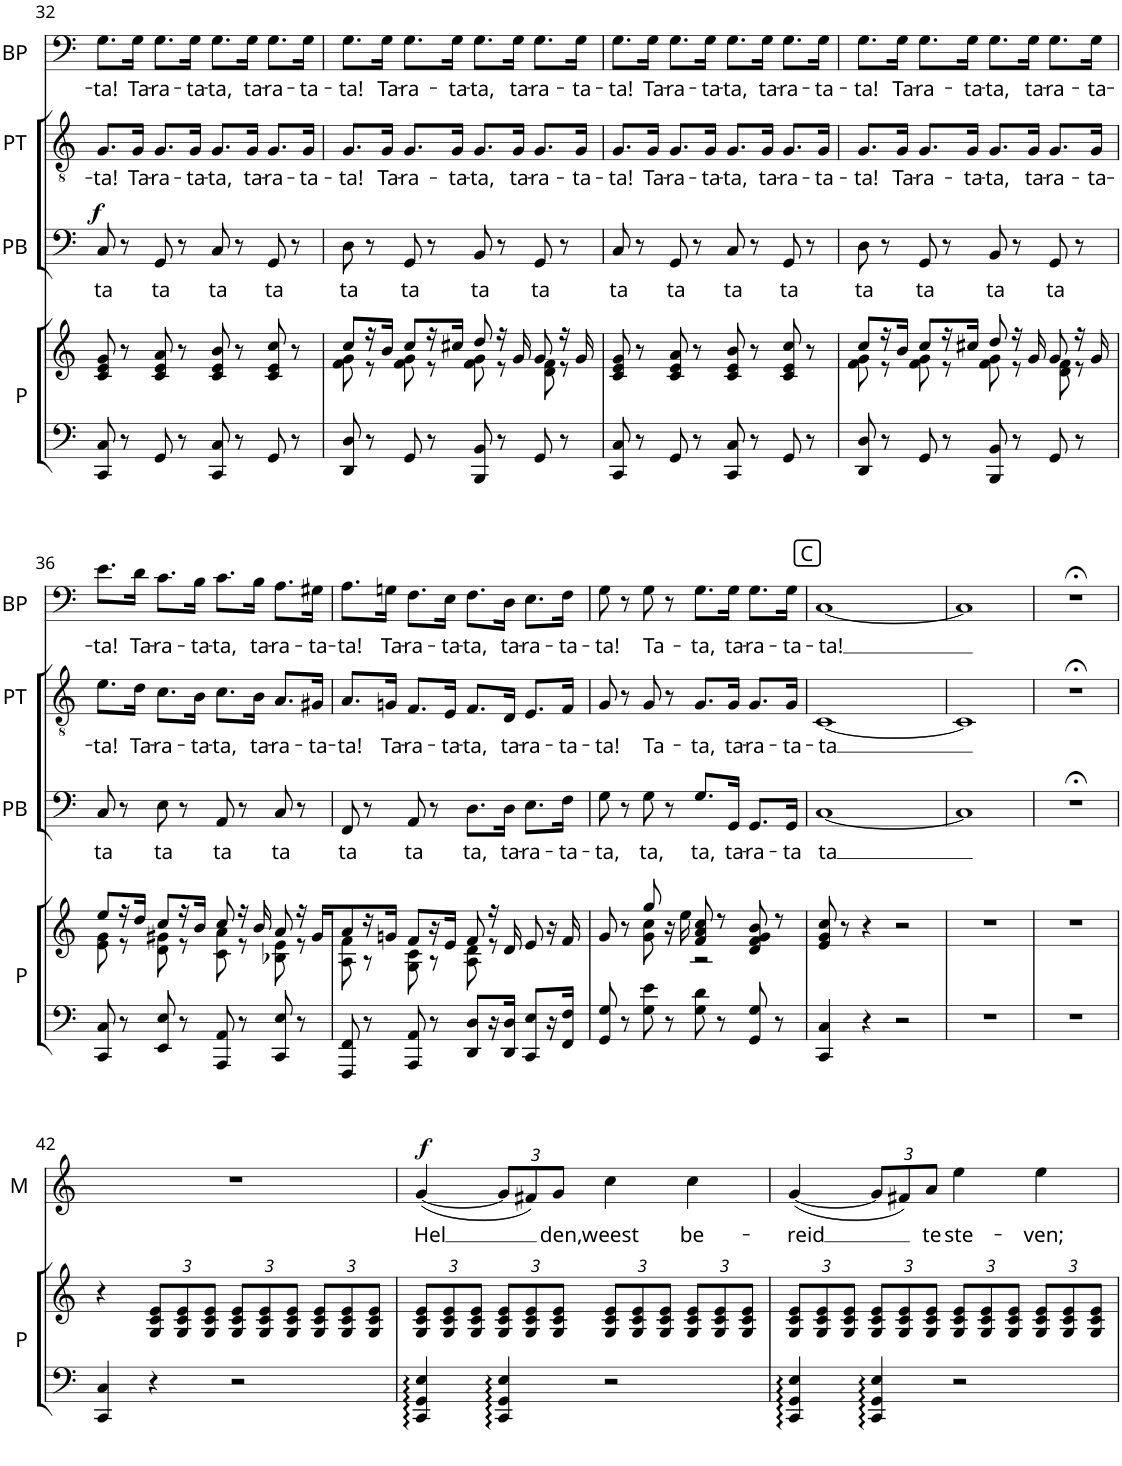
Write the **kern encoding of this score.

**kern	**kern	**kern	**text	**dynam	**kern	**text	**kern	**text	**kern	**text	**dynam
*part5	*part5	*part4	*part4	*part4	*part3	*part3	*part2	*part2	*part1	*part1	*part1
*staff6	*staff5	*staff4	*staff4	*staff4	*staff3	*staff3	*staff2	*staff2	*staff1	*staff1	*staff1
*I"Piano	*	*I"Politie Bas	*	*	*I"Politie Tenor	*	*I"Politie Brigadier	*	*I"Mabel	*	*
*I'P	*	*I'PB	*	*	*I'PT	*	*	*	*I'M	*	*
!!LO:PB:g=z
*clefF4	*clefG2	*clefF4	*	*	*clefGv2	*	*clefF4	*	*clefG2	*	*
*	*	*	*	*	*Trd8c14	*	*Trd4c7	*	*	*	*
*k[]	*k[]	*k[]	*	*	*k[]	*	*k[]	*	*k[]	*	*
*M4/4	*M4/4	*M4/4	*	*	*M4/4	*	*M4/4	*	*M4/4	*	*
*met(c)	*met(c)	*met(c)	*	*	*met(c)	*	*met(c)	*	*met(c)	*	*
=32	=32	=32	=32	=32	=32	=32	=32	=32	=32	=32	=32
!	!	!	!LO:LY:b	!LO:DY:a	!	!LO:LY:b	!	!LO:LY:b	!	!	!
8CC/ 8C/	8c/ 8e/ 8g/	8C/	ta	f	8.G/L	-ta!	8.G\L	-ta!	1r	.	.
8r	8r	8r	.	.	.	.	.	.	.	.	.
!	!	!	!	!	!	!LO:LY:b	!	!LO:LY:b	!	!	!
.	.	.	.	.	16G/Jk	Ta-	16G\Jk	Ta-	.	.	.
!	!	!	!LO:LY:b	!	!	!LO:LY:b	!	!LO:LY:b	!	!	!
8GG/	8c/ 8e/ 8a/	8GG/	ta	.	8.G/L	-ra-	8.G\L	-ra-	.	.	.
8r	8r	8r	.	.	.	.	.	.	.	.	.
!	!	!	!	!	!	!LO:LY:b	!	!LO:LY:b	!	!	!
.	.	.	.	.	16G/Jk	-ta-	16G\Jk	-ta-	.	.	.
!	!	!	!LO:LY:b	!	!	!LO:LY:b	!	!LO:LY:b	!	!	!
8CC/ 8C/	8c/ 8e/ 8b/	8C/	ta	.	8.G/L	-ta,	8.G\L	-ta,	.	.	.
8r	8r	8r	.	.	.	.	.	.	.	.	.
!	!	!	!	!	!	!LO:LY:b	!	!LO:LY:b	!	!	!
.	.	.	.	.	16G/Jk	ta-	16G\Jk	ta-	.	.	.
!	!	!	!LO:LY:b	!	!	!LO:LY:b	!	!LO:LY:b	!	!	!
8GG/	8c/ 8e/ 8cc/	8GG/	ta	.	8.G/L	-ra-	8.G\L	-ra-	.	.	.
8r	8r	8r	.	.	.	.	.	.	.	.	.
!	!	!	!	!	!	!LO:LY:b	!	!LO:LY:b	!	!	!
.	.	.	.	.	16G/Jk	-ta-	16G\Jk	-ta-	.	.	.
=33	=33	=33	=33	=33	=33	=33	=33	=33	=33	=33	=33
*	*^	*	*	*	*	*	*	*	*	*	*
!	!	!	!	!LO:LY:b	!	!	!LO:LY:b	!	!LO:LY:b	!	!	!
8DD/ 8D/	8cc/L	8f\ 8g\	8D\	ta	.	8.G/L	-ta!	8.G\L	-ta!	1r	.	.
8r	16r	8r	8r	.	.	.	.	.	.	.	.	.
!	!	!	!	!	!	!	!LO:LY:b	!	!LO:LY:b	!	!	!
.	16b/JJ	.	.	.	.	16G/Jk	Ta-	16G\Jk	Ta-	.	.	.
!	!	!	!	!LO:LY:b	!	!	!LO:LY:b	!	!LO:LY:b	!	!	!
8GG/	8cc/L	8f\ 8g\	8GG/	ta	.	8.G/L	-ra-	8.G\L	-ra-	.	.	.
8r	16r	8r	8r	.	.	.	.	.	.	.	.	.
!	!	!	!	!	!	!	!LO:LY:b	!	!LO:LY:b	!	!	!
.	16cc#X/JL	.	.	.	.	16G/Jk	-ta-	16G\Jk	-ta-	.	.	.
!	!	!	!	!LO:LY:b	!	!	!LO:LY:b	!	!LO:LY:b	!	!	!
8BBB/ 8BB/	8dd/	8f\ 8g\	8BB/	ta	.	8.G/L	-ta,	8.G\L	-ta,	.	.	.
8r	16r	8r	8r	.	.	.	.	.	.	.	.	.
!	!	!	!	!	!	!	!LO:LY:b	!	!LO:LY:b	!	!	!
.	16g/	.	.	.	.	16G/Jk	ta-	16G\Jk	ta-	.	.	.
!	!	!	!	!LO:LY:b	!	!	!LO:LY:b	!	!LO:LY:b	!	!	!
8GG/	8g/	8d\ 8f\	8GG/	ta	.	8.G/L	-ra-	8.G\L	-ra-	.	.	.
8r	16r	8r	8r	.	.	.	.	.	.	.	.	.
!	!	!	!	!	!	!	!LO:LY:b	!	!LO:LY:b	!	!	!
.	16g/	.	.	.	.	16G/Jk	-ta-	16G\Jk	-ta-	.	.	.
*	*v	*v	*	*	*	*	*	*	*	*	*	*
=34	=34	=34	=34	=34	=34	=34	=34	=34	=34	=34	=34
!	!	!	!LO:LY:b	!	!	!LO:LY:b	!	!LO:LY:b	!	!	!
8CC/ 8C/	8c/ 8e/ 8g/	8C/	ta	.	8.G/L	-ta!	8.G\L	-ta!	1r	.	.
8r	8r	8r	.	.	.	.	.	.	.	.	.
!	!	!	!	!	!	!LO:LY:b	!	!LO:LY:b	!	!	!
.	.	.	.	.	16G/Jk	Ta-	16G\Jk	Ta-	.	.	.
!	!	!	!LO:LY:b	!	!	!LO:LY:b	!	!LO:LY:b	!	!	!
8GG/	8c/ 8e/ 8a/	8GG/	ta	.	8.G/L	-ra-	8.G\L	-ra-	.	.	.
8r	8r	8r	.	.	.	.	.	.	.	.	.
!	!	!	!	!	!	!LO:LY:b	!	!LO:LY:b	!	!	!
.	.	.	.	.	16G/Jk	-ta-	16G\Jk	-ta-	.	.	.
!	!	!	!LO:LY:b	!	!	!LO:LY:b	!	!LO:LY:b	!	!	!
8CC/ 8C/	8c/ 8e/ 8b/	8C/	ta	.	8.G/L	-ta,	8.G\L	-ta,	.	.	.
8r	8r	8r	.	.	.	.	.	.	.	.	.
!	!	!	!	!	!	!LO:LY:b	!	!LO:LY:b	!	!	!
.	.	.	.	.	16G/Jk	ta-	16G\Jk	ta-	.	.	.
!	!	!	!LO:LY:b	!	!	!LO:LY:b	!	!LO:LY:b	!	!	!
8GG/	8c/ 8e/ 8cc/	8GG/	ta	.	8.G/L	-ra-	8.G\L	-ra-	.	.	.
8r	8r	8r	.	.	.	.	.	.	.	.	.
!	!	!	!	!	!	!LO:LY:b	!	!LO:LY:b	!	!	!
.	.	.	.	.	16G/Jk	-ta-	16G\Jk	-ta-	.	.	.
=35	=35	=35	=35	=35	=35	=35	=35	=35	=35	=35	=35
*	*^	*	*	*	*	*	*	*	*	*	*
!	!	!	!	!LO:LY:b	!	!	!LO:LY:b	!	!LO:LY:b	!	!	!
8DD/ 8D/	8cc/L	8f\ 8g\	8D\	ta	.	8.G/L	-ta!	8.G\L	-ta!	1r	.	.
8r	16r	8r	8r	.	.	.	.	.	.	.	.	.
!	!	!	!	!	!	!	!LO:LY:b	!	!LO:LY:b	!	!	!
.	16b/JJ	.	.	.	.	16G/Jk	Ta-	16G\Jk	Ta-	.	.	.
!	!	!	!	!LO:LY:b	!	!	!LO:LY:b	!	!LO:LY:b	!	!	!
8GG/	8cc/L	8f\ 8g\	8GG/	ta	.	8.G/L	-ra-	8.G\L	-ra-	.	.	.
8r	16r	8r	8r	.	.	.	.	.	.	.	.	.
!	!	!	!	!	!	!	!LO:LY:b	!	!LO:LY:b	!	!	!
.	16cc#X/JL	.	.	.	.	16G/Jk	-ta-	16G\Jk	-ta-	.	.	.
!	!	!	!	!LO:LY:b	!	!	!LO:LY:b	!	!LO:LY:b	!	!	!
8BBB/ 8BB/	8dd/	8f\ 8g\	8BB/	ta	.	8.G/L	-ta,	8.G\L	-ta,	.	.	.
8r	16r	8r	8r	.	.	.	.	.	.	.	.	.
!	!	!	!	!	!	!	!LO:LY:b	!	!LO:LY:b	!	!	!
.	16g/	.	.	.	.	16G/Jk	ta-	16G\Jk	ta-	.	.	.
!	!	!	!	!LO:LY:b	!	!	!LO:LY:b	!	!LO:LY:b	!	!	!
8GG/	8g/	8d\ 8f\	8GG/	ta	.	8.G/L	-ra-	8.G\L	-ra-	.	.	.
8r	16r	8r	8r	.	.	.	.	.	.	.	.	.
!	!	!	!	!	!	!	!LO:LY:b	!	!LO:LY:b	!	!	!
.	16g/	.	.	.	.	16G/Jk	-ta-	16G\Jk	-ta-	.	.	.
!!LO:LB:g=z
=36	=36	=36	=36	=36	=36	=36	=36	=36	=36	=36	=36	=36
!	!	!	!	!LO:LY:b	!	!	!LO:LY:b	!	!LO:LY:b	!	!	!
8CC/ 8C/	8ee/L	8e\ 8g\	8C/	ta	.	8.e\L	-ta!	8.e\L	-ta!	1r	.	.
8r	16r	8r	8r	.	.	.	.	.	.	.	.	.
!	!	!	!	!	!	!	!LO:LY:b	!	!LO:LY:b	!	!	!
.	16dd/JJ	.	.	.	.	16d\Jk	Ta-	16d\Jk	Ta-	.	.	.
!	!	!	!	!LO:LY:b	!	!	!LO:LY:b	!	!LO:LY:b	!	!	!
8EE/ 8E/	8cc/L	8d\ 8g#X\	8E\	ta	.	8.c\L	-ra-	8.c\L	-ra-	.	.	.
8r	16r	8r	8r	.	.	.	.	.	.	.	.	.
!	!	!	!	!	!	!	!LO:LY:b	!	!LO:LY:b	!	!	!
.	16b/JL	.	.	.	.	16B\Jk	-ta-	16B\Jk	-ta-	.	.	.
!	!	!	!	!LO:LY:b	!	!	!LO:LY:b	!	!LO:LY:b	!	!	!
8AAA/ 8AA/	8cc/	8c\ 8a\	8AA/	ta	.	8.c\L	-ta,	8.c\L	-ta,	.	.	.
8r	16r	8r	8r	.	.	.	.	.	.	.	.	.
!	!	!	!	!	!	!	!LO:LY:b	!	!LO:LY:b	!	!	!
.	16b/	.	.	.	.	16B\Jk	ta-	16B\Jk	ta-	.	.	.
!	!	!	!	!LO:LY:b	!	!	!LO:LY:b	!	!LO:LY:b	!	!	!
8CC/ 8E/	8a/	8B-X\ 8e\	8C/	ta	.	8.A/L	-ra-	8.A\L	-ra-	.	.	.
8r	16r	8r	8r	.	.	.	.	.	.	.	.	.
!	!	!	!	!	!	!	!LO:LY:b	!	!LO:LY:b	!	!	!
.	16g#/KL	.	.	.	.	16G#X/Jk	-ta-	16G#X\Jk	-ta-	.	.	.
=37	=37	=37	=37	=37	=37	=37	=37	=37	=37	=37	=37	=37
!	!	!	!	!LO:LY:b	!	!	!LO:LY:b	!	!LO:LY:b	!	!	!
8FFF/ 8FF/	8a/	8A\ 8f\	8FF/	ta	.	8.A/L	-ta!	8.A\L	-ta!	1r	.	.
8r	16r	8r	8r	.	.	.	.	.	.	.	.	.
!	!	!	!	!	!	!	!LO:LY:b	!	!LO:LY:b	!	!	!
.	16gn/JJ	.	.	.	.	16Gn/Jk	Ta-	16Gn\Jk	Ta-	.	.	.
!	!	!	!	!LO:LY:b	!	!	!LO:LY:b	!	!LO:LY:b	!	!	!
8AAA/ 8AA/	8f/L	8G\ 8c\	8AA/	ta	.	8.F/L	-ra-	8.F\L	-ra-	.	.	.
8r	16r	8r	8r	.	.	.	.	.	.	.	.	.
!	!	!	!	!	!	!	!LO:LY:b	!	!LO:LY:b	!	!	!
.	16e/JL	.	.	.	.	16E/Jk	-ta-	16E\Jk	-ta-	.	.	.
!	!	!	!	!LO:LY:b	!	!	!LO:LY:b	!	!LO:LY:b	!	!	!
8DD/ 8D/L	8f/	8A\ 8d\	8.D\L	ta,	.	8.F/L	-ta,	8.F\L	-ta,	.	.	.
16r	16r	8r	.	.	.	.	.	.	.	.	.	.
!	!	!	!	!LO:LY:b	!	!	!LO:LY:b	!	!LO:LY:b	!	!	!
16DD/ 16D/JJ	16d/	.	16D\Jk	ta-	.	16D/Jk	ta-	16D\Jk	ta-	.	.	.
!	!	!	!	!LO:LY:b	!	!	!LO:LY:b	!	!LO:LY:b	!	!	!
8CC/ 8E/L	8e/	4ryy	8.E\L	-ra-	.	8.E/L	-ra-	8.E\L	-ra-	.	.	.
16r	16r	.	.	.	.	.	.	.	.	.	.	.
!	!	!	!	!LO:LY:b	!	!	!LO:LY:b	!	!LO:LY:b	!	!	!
16FF/ 16F/JL	16f/	.	16F\Jk	-ta-	.	16F/Jk	-ta-	16F\Jk	-ta-	.	.	.
=38	=38	=38	=38	=38	=38	=38	=38	=38	=38	=38	=38	=38
!	!	!	!	!LO:LY:b	!	!	!LO:LY:b	!	!LO:LY:b	!	!	!
8GG/ 8G/	8g/	4ryy	8G\	-ta,	.	8G/	-ta!	8G\	-ta!	1r	.	.
8r	8r	.	8r	.	.	8r	.	8r	.	.	.	.
!	!	!	!	!LO:LY:b	!	!	!LO:LY:b	!	!LO:LY:b	!	!	!
8G\ 8e\	8gg/	8g\ 8cc\	8G\	ta,	.	8G/	Ta-	8G\	Ta-	.	.	.
8r	16r	8ryy	8r	.	.	8r	.	8r	.	.	.	.
.	16ee\	.	.	.	.	.	.	.	.	.	.	.
!	!	!	!	!LO:LY:b	!	!	!LO:LY:b	!	!LO:LY:b	!	!	!
8G\ 8d\	8f/ 8a/ 8cc/	2r	8.G/L	ta,	.	8.G/L	-ta,	8.G\L	-ta,	.	.	.
8r	8r	.	.	.	.	.	.	.	.	.	.	.
!	!	!	!	!LO:LY:b	!	!	!LO:LY:b	!	!LO:LY:b	!	!	!
.	.	.	16GG/Jk	ta-	.	16G/Jk	ta-	16G\Jk	ta-	.	.	.
!	!	!	!	!LO:LY:b	!	!	!LO:LY:b	!	!LO:LY:b	!	!	!
8GG/ 8G/	8d/ 8f/ 8g/ 8b/	.	8.GG/L	-ra-	.	8.G/L	-ra-	8.G\L	-ra-	.	.	.
8r	8r	.	.	.	.	.	.	.	.	.	.	.
!	!	!	!	!LO:LY:b	!	!	!LO:LY:b	!	!LO:LY:b	!	!	!
.	.	.	16GG/Jk	-ta	.	16G/Jk	-ta-	16G\Jk	-ta-	.	.	.
*	*v	*v	*	*	*	*	*	*	*	*	*	*
!!LO:REH:place=s1:a:cj:fs=12:t=C
=39	=39	=39	=39	=39	=39	=39	=39	=39	=39	=39	=39
!	!	!	!LO:LY:b	!	!	!LO:LY:b	!	!LO:LY:b	!	!	!
4CC/ 4C/	8e/ 8g/ 8cc/	[1C	ta	.	[1C	-ta	[1C	-ta!	1r	.	.
.	8r	.	.	.	.	.	.	.	.	.	.
4r	4r	.	.	.	.	.	.	.	.	.	.
2r	2r	.	.	.	.	.	.	.	.	.	.
=40	=40	=40	=40	=40	=40	=40	=40	=40	=40	=40	=40
1r	1r	1C]	.	.	1C]	.	1C]	.	1r	.	.
=41	=41	=41	=41	=41	=41	=41	=41	=41	=41	=41	=41
1r	1r	1r;<	.	.	1r;<	.	1r;<	.	1r	.	.
!!LO:LB:g=z
=42	=42	=42	=42	=42	=42	=42	=42	=42	=42	=42	=42
4CC/ 4C/	4r	1r	.	.	1r	.	1r	.	1r	.	.
*	*Xbrackettup	*	*	*	*	*	*	*	*	*	*
4r	12G/ 12c/ 12e/L	.	.	.	.	.	.	.	.	.	.
.	12G/ 12c/ 12e/	.	.	.	.	.	.	.	.	.	.
.	12G/ 12c/ 12e/J	.	.	.	.	.	.	.	.	.	.
2r	12G/ 12c/ 12e/L	.	.	.	.	.	.	.	.	.	.
.	12G/ 12c/ 12e/	.	.	.	.	.	.	.	.	.	.
.	12G/ 12c/ 12e/J	.	.	.	.	.	.	.	.	.	.
.	12G/ 12c/ 12e/L	.	.	.	.	.	.	.	.	.	.
.	12G/ 12c/ 12e/	.	.	.	.	.	.	.	.	.	.
.	12G/ 12c/ 12e/J	.	.	.	.	.	.	.	.	.	.
=43	=43	=43	=43	=43	=43	=43	=43	=43	=43	=43	=43
!	!	!	!	!	!	!	!	!	!	!LO:LY:b	!LO:DY:a
4CC/ 4GG/ 4E/	12G/ 12c/ 12e/L	1r	.	.	1r	.	1r	.	(<[4g/	Hel	f
.	12G/ 12c/ 12e/	.	.	.	.	.	.	.	.	.	.
.	12G/ 12c/ 12e/J	.	.	.	.	.	.	.	.	.	.
*	*	*	*	*	*	*	*	*	*Xbrackettup	*	*
4CC/ 4GG/ 4E/	12G/ 12c/ 12e/L	.	.	.	.	.	.	.	12g/L]	.	.
.	12G/ 12c/ 12e/	.	.	.	.	.	.	.	12f#X/)	.	.
!	!	!	!	!	!	!	!	!	!	!LO:LY:b	!
.	12G/ 12c/ 12e/J	.	.	.	.	.	.	.	12g/J	den,	.
!	!	!	!	!	!	!	!	!	!	!LO:LY:b	!
2r	12G/ 12c/ 12e/L	.	.	.	.	.	.	.	4cc\	weest	.
.	12G/ 12c/ 12e/	.	.	.	.	.	.	.	.	.	.
.	12G/ 12c/ 12e/J	.	.	.	.	.	.	.	.	.	.
!	!	!	!	!	!	!	!	!	!	!LO:LY:b	!
.	12G/ 12c/ 12e/L	.	.	.	.	.	.	.	4cc\	be-	.
.	12G/ 12c/ 12e/	.	.	.	.	.	.	.	.	.	.
.	12G/ 12c/ 12e/J	.	.	.	.	.	.	.	.	.	.
=44	=44	=44	=44	=44	=44	=44	=44	=44	=44	=44	=44
!	!	!	!	!	!	!	!	!	!	!LO:LY:b	!
4CC/ 4GG/ 4E/	12G/ 12c/ 12e/L	1r	.	.	1r	.	1r	.	(<[4g/	-reid	.
.	12G/ 12c/ 12e/	.	.	.	.	.	.	.	.	.	.
.	12G/ 12c/ 12e/J	.	.	.	.	.	.	.	.	.	.
4CC/ 4GG/ 4E/	12G/ 12c/ 12e/L	.	.	.	.	.	.	.	12g/L]	.	.
.	12G/ 12c/ 12e/	.	.	.	.	.	.	.	12f#X/)	.	.
!	!	!	!	!	!	!	!	!	!	!LO:LY:b	!
.	12G/ 12c/ 12e/J	.	.	.	.	.	.	.	12a/J	te	.
!	!	!	!	!	!	!	!	!	!	!LO:LY:b	!
2r	12G/ 12c/ 12e/L	.	.	.	.	.	.	.	4ee\	ste-	.
.	12G/ 12c/ 12e/	.	.	.	.	.	.	.	.	.	.
.	12G/ 12c/ 12e/J	.	.	.	.	.	.	.	.	.	.
!	!	!	!	!	!	!	!	!	!	!LO:LY:b	!
.	12G/ 12c/ 12e/L	.	.	.	.	.	.	.	4ee\	-ven;	.
.	12G/ 12c/ 12e/	.	.	.	.	.	.	.	.	.	.
.	12G/ 12c/ 12e/J	.	.	.	.	.	.	.	.	.	.
=	=	=	=	=	=	=	=	=	=	=	=
*-	*-	*-	*-	*-	*-	*-	*-	*-	*-	*-	*-
